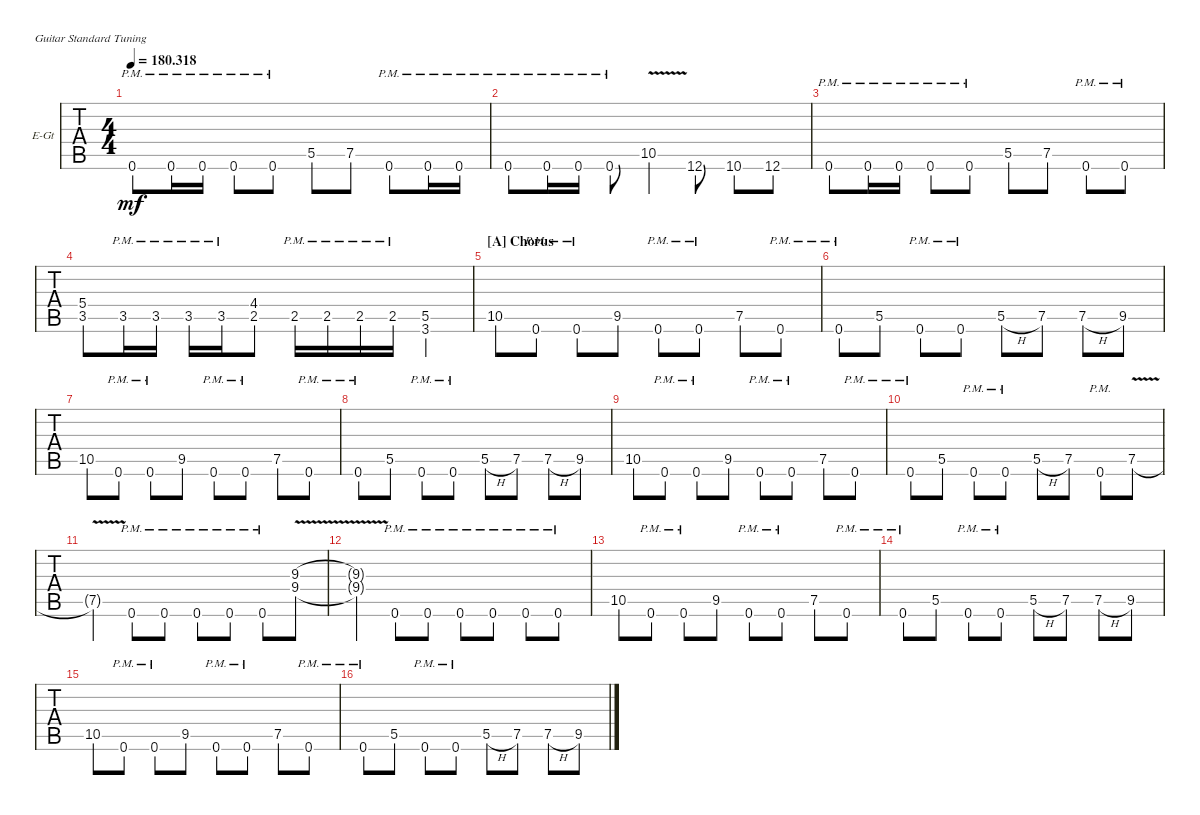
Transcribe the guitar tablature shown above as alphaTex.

\defaultSystemsLayout 4
\bracketExtendMode groupsimilarinstruments
\multiBarRest
\firstSystemTrackNameOrientation horizontal
\otherSystemsTrackNameOrientation horizontal
\track ("Matthew" "E-Gt") {instrument distortionguitar}
\staff {tabs}
\tuning (E4 B3 G3 D3 A2 E2)
\ts (4 4)
\tempo
180.318
\accidentals auto
\clef g2
\ottava regular
\simile none
\ks c
0.6{pm}.8{dy mf} 0.6{pm}.16 0.6{pm}.16 0.6{pm}.8 0.6{pm}.8 5.5.8 7.5.8 0.6{pm}.8 0.6{pm}.16 0.6{pm}.16 |
0.6{pm}.8 0.6{pm}.16 0.6{pm}.16 0.6{pm}.8 10.5{v}.4 12.6.8 10.6.8 12.6.8 |
0.6{pm}.8 0.6{pm}.16 0.6{pm}.16 0.6{pm}.8 0.6{pm}.8 5.5.8 7.5.8 0.6{pm}.8 0.6{pm}.8 |
(3.5 5.4).8 3.5{pm}.16 3.5{pm}.16 3.5{pm}.16 3.5{pm}.16 (2.5 4.4).8 2.5{pm}.16 2.5{pm}.16 2.5{pm}.16 2.5{pm}.16 (5.5 3.6).4 |
\section ("A" "Chorus")
10.5.8 0.6{pm}.8 0.6{pm}.8 9.5.8 0.6{pm}.8 0.6{pm}.8 7.5.8 0.6{pm}.8 |
0.6{pm}.8 5.5.8 0.6{pm}.8 0.6{pm}.8 5.5{h}.8 7.5.8 7.5{h}.8 9.5.8 |
10.5.8 0.6{pm}.8 0.6{pm}.8 9.5.8 0.6{pm}.8 0.6{pm}.8 7.5.8 0.6{pm}.8 |
0.6{pm}.8 5.5.8 0.6{pm}.8 0.6{pm}.8 5.5{h}.8 7.5.8 7.5{h}.8 9.5.8 |
10.5.8 0.6{pm}.8 0.6{pm}.8 9.5.8 0.6{pm}.8 0.6{pm}.8 7.5.8 0.6{pm}.8 |
0.6{pm}.8 5.5.8 0.6{pm}.8 0.6{pm}.8 5.5{h}.8 7.5.8 0.6{pm}.8 7.5{v}.8 |
7.5{v t}.4 0.6{pm}.8 0.6{pm}.8 0.6{pm}.8 0.6{pm}.8 0.6{pm}.8 (9.4{v} 9.3{v}).8 |
(9.4{v t} 9.3{v t}).4 0.6{pm}.8 0.6{pm}.8 0.6{pm}.8 0.6{pm}.8 0.6{pm}.8 0.6{pm}.8 |
10.5.8 0.6{pm}.8 0.6{pm}.8 9.5.8 0.6{pm}.8 0.6{pm}.8 7.5.8 0.6{pm}.8 |
0.6{pm}.8 5.5.8 0.6{pm}.8 0.6{pm}.8 5.5{h}.8 7.5.8 7.5{h}.8 9.5.8 |
10.5.8 0.6{pm}.8 0.6{pm}.8 9.5.8 0.6{pm}.8 0.6{pm}.8 7.5.8 0.6{pm}.8 |
0.6{pm}.8 5.5.8 0.6{pm}.8 0.6{pm}.8 5.5{h}.8 7.5.8 7.5{h}.8 9.5.8
